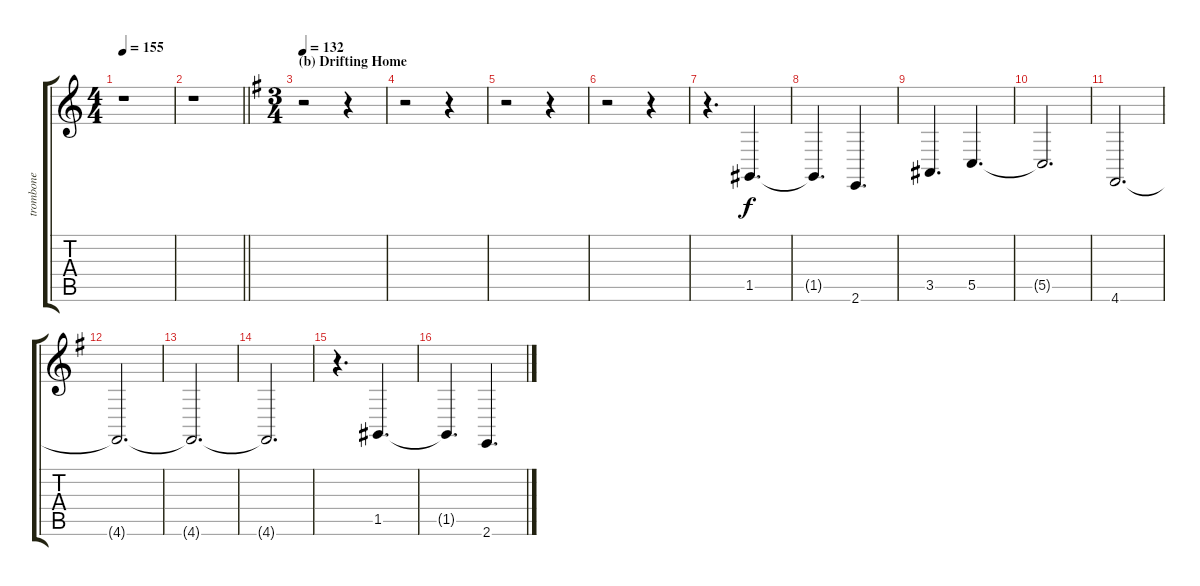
\track ("trombone" "trombone") {instrument trombone}
\staff {score tabs}
\tuning (D4 A3 F3 C3 G2 D2) {hide}
\ts (4 4)
\tempo 155
\clef g2
\ks aminor
r.1{dy f} |
\barLineRight lightlight
r.1 |
\ts (3 4)
\section ("" "(b) Drifting Home")
\tempo 132
\ks eminor
r.2 r.4 |
r.2 r.4 |
r.2 r.4 |
r.2 r.4 |
r.4{d} 1.5.4{d} |
1.5{t}.4{d} 2.6.4{d} |
3.5.4{d} 5.5.4{d} |
5.5{t}.2{d} |
4.6.2{d} |
4.6{t}.2{d} |
4.6{t}.2{d} |
4.6{t}.2{d} |
r.4{d} 1.5.4{d} |
1.5{t}.4{d} 2.6.4{d}
